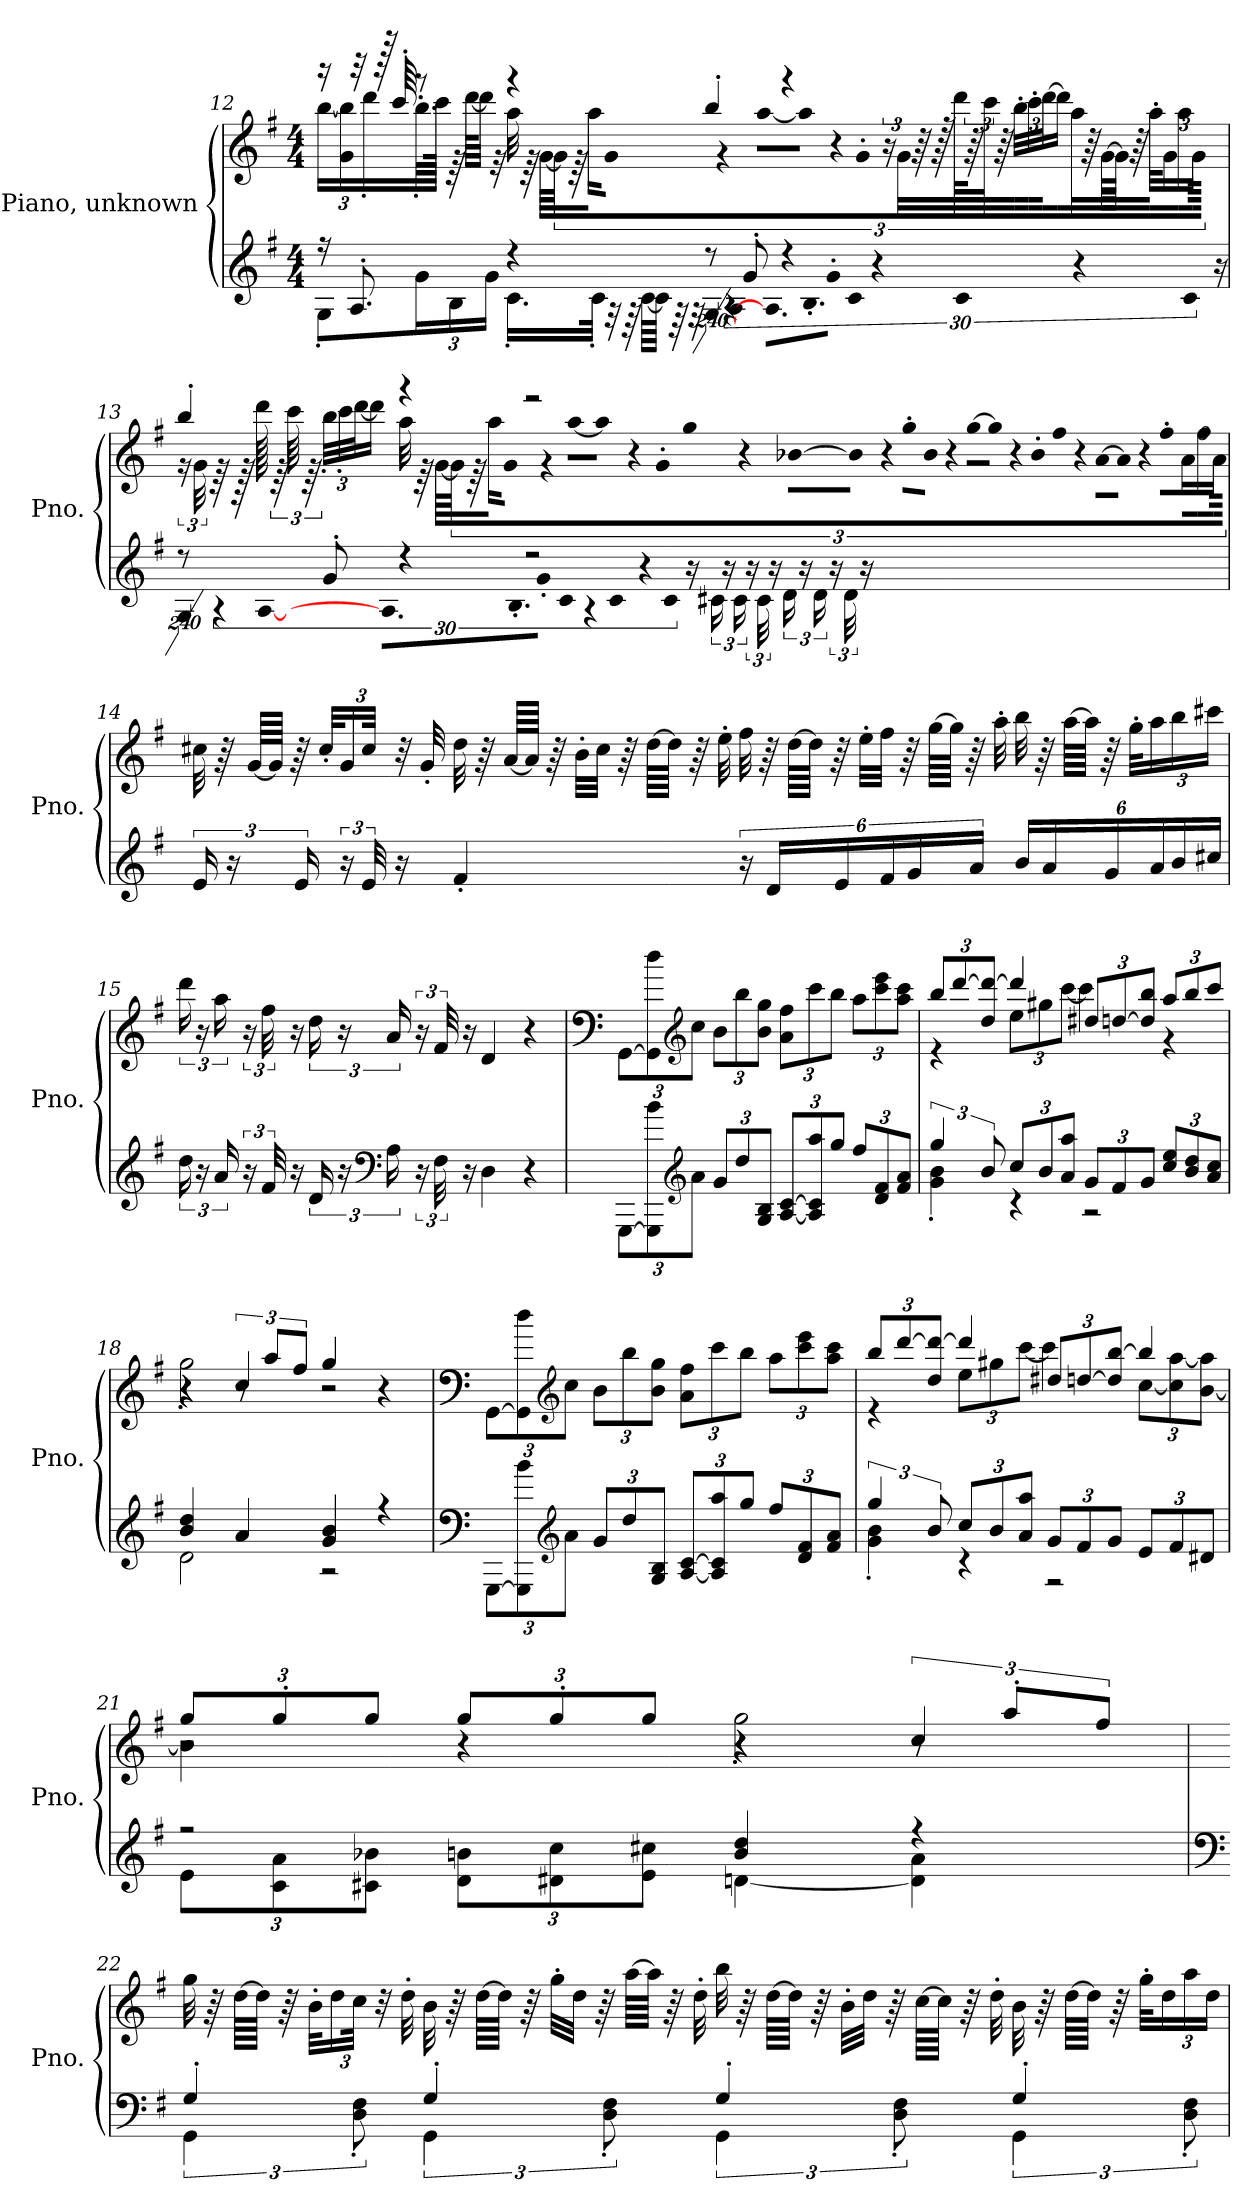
**kern	**kern
*part1	*part1
*staff2	*staff1
*I"Piano, unknown	*
*I'Pno.	*
!!LO:LB:g=z
*clefG2	*clefG2
*k[f#]	*k[f#]
*M4/4	*M4/4
=12	=12
*^	*^
*	*	*	*Xbrackettup
16r	8G'\L	16r	[24bb\LL
.	.	.	24g\ 24bb\]
8.A'/	.	32r	.
.	.	.	24ddd'\
.	.	128r	.
.	.	64.ccc'/	.
*	*Xbrackettup	*	*
.	24g\L	8r	64.bb'\LL
.	.	.	128ccc\JJJJk
.	.	.	64r
.	24B\	.	.
.	.	.	[64ddd\KLLL
.	.	.	32ddd\JJJ]
.	24g\JJ	.	.
.	.	.	32r
4r	16.c'\LL	4r	32aa\
.	.	.	64r
.	.	.	[64g\LLLL
*	*	*	*brackettup
.	.	.	96g\JJJJ]
.	.	.	96r
.	.	.	24aa\LL
.	32c'\JJk	.	.
.	32r	.	32g\JJk
.	64r	.	64r
.	[64c\LLLL	.	[64aa\LLLL
.	64c\JJJJ]	.	64aa\JJJJ]
.	64r	.	64r
.	32r	.	32g'\
*	*brackettup	*	*
!	!LO:N:vis=16	!	!
8r	1920%137G\	4bb'/	24r
.	.	.	48g\
.	.	.	64r
!	!LO:N:vis=64	!	!
.	960%17r	.	.
.	.	.	128r
.	.	.	128ddd\
!	!LO:N:vis=64	!	!
.	[960%17A\	.	.
.	.	.	96r
.	.	.	96ccc\
.	1920ryy	.	.
!	!LO:N:vis=32.	!	!
.	1920%103A\LLL]	.	.
.	.	.	96r
*	*	*	*Xbrackettup
8g'/	.	.	48bb'\LLL
.	.	.	48ccc'\
!	!LO:N:vis=32.	!	!
.	1920%103B'\	.	.
.	.	.	[48ddd\J
.	.	.	16ddd\JJ]
!	!LO:N:vis=32	!	!
.	640%23g'\JJJ	.	.
4r	.	4r	32aa\
.	24c\	.	.
.	.	.	64r
.	24r	.	.
.	.	.	[64g\LLLL
.	.	.	64g\JJJJ]
.	.	.	64r
.	24c\	.	.
.	.	.	32aa'\KLL
.	.	.	24g\
.	24r	.	.
.	.	.	24aa\
.	48c\	.	.
.	16r	.	.
.	.	.	24g\JJ
1920ryy	.	1920ryy	1920ryy
!!LO:LB:g=z	!!
=13	=13	=13	=13
!	!LO:N:vis=16	!	!
*	*	*	*brackettup
8r	1920%137G\	4bb'/	24r
.	.	.	48g\
.	.	.	64r
!	!LO:N:vis=64	!	!
.	960%17r	.	.
.	.	.	128r
.	.	.	128ddd\
!	!LO:N:vis=64	!	!
.	[960%17A\	.	.
.	.	.	96r
.	.	.	96ccc\
.	1920ryy	.	.
!	!LO:N:vis=32.	!	!
.	1920%103A\LLL]	.	.
.	.	.	96r
*	*	*	*Xbrackettup
8g'/	.	.	48bb'\LLL
.	.	.	48ccc'\
!	!LO:N:vis=32.	!	!
.	1920%103B'\	.	.
.	.	.	[48ddd\J
.	.	.	16ddd\JJ]
!	!LO:N:vis=32	!	!
.	640%23g'\JJJ	.	.
4r	.	4r	32aa\
.	24c\	.	.
.	.	.	64r
.	24r	.	.
.	.	.	[64g\LLLL
*	*	*	*brackettup
.	.	.	96g\JJJJ]
.	.	.	96r
.	.	.	24aa\LL
.	24c\	.	.
.	.	.	32g\JJk
.	24r	.	.
.	.	.	64r
.	48c\	.	.
.	.	.	[64aa\LLLL
.	.	.	64aa\JJJJ]
.	16r	.	.
.	.	.	64r
.	.	.	32g'\
2r	.	2r	32gg\
.	24c#X\	.	.
.	.	.	64r
.	24r	.	.
.	.	.	[64b-X\LLLL
.	.	.	64b-\JJJJ]
.	.	.	64r
.	24c#\	.	.
.	.	.	32gg'\LLL
.	.	.	32b-\JJJ
.	24r	.	.
.	.	.	64r
.	48c#\	.	.
.	.	.	[64gg\LLLL
.	.	.	64gg\JJJJ]
.	16r	.	.
.	.	.	64r
.	.	.	32b-'\
.	.	.	32ff#\
.	24d\	.	.
.	.	.	64r
.	24r	.	.
.	.	.	[64a\LLLL
.	.	.	64a\JJJJ]
.	.	.	64r
.	24d\	.	.
.	.	.	32ff#'\KLL
*	*	*	*Xbrackettup
.	.	.	24a\
.	24r	.	.
.	.	.	24ff#\
.	48d\	.	.
.	16r	.	.
.	.	.	24a\JJ
1920ryy	.	1920ryy	1920ryy
*v	*v	*	*
*	*v	*v
!!LO:LB:g=z
=14	=14
24e/	32cc#X\
.	64r
24r	.
.	[64g/LLLL
.	64g/JJJJ]
.	64r
24e/	.
.	32cc#'/KLL
24r	24g/
48e/	48cc#/JJk
16r	32r
.	32g'/
4f#'/	32dd\
.	64r
.	[64a/LLLL
.	64a/JJJJ]
.	64r
.	32b'\LLL
.	32cc#\JJJ
.	64r
.	[64dd\LLLL
.	64dd\JJJJ]
.	64r
.	32ee'\
24r	32ff#\
.	64r
24d/LL	.
.	[64dd\LLLL
.	64dd\JJJJ]
.	64r
24e/	.
.	32ee'\LLL
*Xbrackettup	*
24f#/	32ff#\JJJ
.	64r
24g/	.
.	[64gg\LLLL
.	64gg\JJJJ]
.	64r
24a/JJ	.
.	32aa'\
24b/LL	32bb\
.	64r
24a/	.
.	[64aa\LLLL
.	64aa\JJJJ]
.	64r
24g/	.
.	32gg'\KLL
24a/	24aa\
24b/	24bb\
24cc#X/JJ	24ccc#X\JJ
!!LO:LB:g=z
=15	=15
*brackettup	*brackettup
24dd\	24ddd\
24r	24r
24a/	24aa\
24r	24r
48f#/	48ff#\
16r	16r
24d/	24dd\
24r	24r
*clefF4	*
24A\	24a/
24r	24r
48F#\	48f#/
16r	16r
4D\	4d/
4r	4r
=16	=16
*	*clefF4
*Xbrackettup	*Xbrackettup
[12GGG\L	[12GG\L
12GGG\] 12b\	12GG\] 12dd\
*clefG2	*clefG2
12a\J	12cc\J
12g/L	12b\L
12dd/	12bb\
12G/ 12B/J	12b\ 12gg\J
[12A/ [12c/L	12a\ 12ff#\L
12A/] 12c/] 12aa/	12ccc\
12gg/J	12bb\J
12ff#/L	12aa\L
12d/ 12f#/	12ccc\ 12eee\
12f#/ 12a/J	12aa\ 12ccc\J
!!LO:PB:g=z
=17	=17
*brackettup	*
*^	*^
6gg/	4g\' 4b\'	12bb/L	4r
.	.	[12ddd/	.
12b/	.	12dd/ 12ddd/_J	.
*Xbrackettup	*	*	*
12cc/L	4r	4ddd/]	12ee\L
12b/	.	.	12gg#X\
12a/ 12aa/J	.	.	[12ccc\J
12g/L	2r	12dd#X/L	4ccc\]
12f#/	.	[12ddn/	.
12g/J	.	12dd/] 12bb/J	.
12cc/ 12ee/L	.	12aa/L	4r
12b/ 12dd/	.	12bb/	.
12a/ 12cc/J	.	12ccc/J	.
=18	=18	=18	=18
*	*	*	*^
4b/ 4dd/	2d\	4r	2gg'\	4r
*	*	*brackettup	*	*
4a/	.	12r	.	4cc/
.	.	12aa/L	.	.
.	.	12ff#/J	.	.
4g/ 4b/	2r	4gg/	2r	2r
4r	.	4r	.	.
*v	*v	*	*	*
*	*v	*v	*v
=19	=19
*clefF4	*clefF4
*	*Xbrackettup
[12GGG\L	[12GG\L
12GGG\] 12b\	12GG\] 12dd\
*clefG2	*clefG2
12a\J	12cc\J
12g/L	12b\L
12dd/	12bb\
12G/ 12B/J	12b\ 12gg\J
[12A/ [12c/L	12a\ 12ff#\L
12A/] 12c/] 12aa/	12ccc\
12gg/J	12bb\J
12ff#/L	12aa\L
12d/ 12f#/	12ccc\ 12eee\
12f#/ 12a/J	12aa\ 12ccc\J
!!LO:LB:g=z
=20	=20
*brackettup	*
*^	*^
6gg/	4g\' 4b\'	12bb/L	4r
.	.	[12ddd/	.
12b/	.	12dd/ 12ddd/_J	.
*Xbrackettup	*	*	*
12cc/L	4r	4ddd/]	12ee\L
12b/	.	.	12gg#X\
12a/ 12aa/J	.	.	[12ccc\J
12g/L	2r	12dd#X/L	4ccc\]
12f#/	.	[12ddn/	.
12g/J	.	12dd/] [12bb/J	.
12e/L	.	4bb/]	[12cc\L
12f#/	.	.	12cc\] [12aa\
12d#X/J	.	.	[12b\ 12aa\]J
=21	=21	=21	=21
*	*	*	*^
2r	12e\L	12gg/L	4b\]	2r
.	12c\ 12a\	12gg'/	.	.
.	12c#X\ 12b-X\J	12gg/J	.	.
.	12d\ 12bn\L	12gg/L	4r	.
.	12d#X\ 12cc\	12gg'/	.	.
.	12e\ 12cc#X\J	12gg/J	.	.
4b/ 4dd/	[4dn\	4r	2gg'\	4r
*	*	*brackettup	*	*
4r	4d\] 4a\	12r	.	4cc/
.	.	12aa'/L	.	.
.	.	12ff#/J	.	.
*	*	*v	*v	*v
!!LO:LB:g=z
=22	=22	=22
*clefF4	*	*
*	*brackettup	*
4G'/	6GG\	32gg\
.	.	64r
.	.	[64dd\LLLL
.	.	64dd\JJJJ]
.	.	64r
.	.	32b'\KLL
*	*	*Xbrackettup
.	.	24dd\
.	12D\' 12F#\'	48cc\JJk
.	.	32r
.	.	32dd'\
4G'/	6GG\	32b\
.	.	64r
.	.	[64dd\LLLL
.	.	64dd\JJJJ]
.	.	64r
.	.	32gg'\LLL
.	.	32dd\JJJ
.	.	64r
.	12D\' 12F#\'	.
.	.	[64aa\LLLL
.	.	64aa\JJJJ]
.	.	64r
.	.	32dd'\
4G'/	6GG\	32bb\
.	.	64r
.	.	[64dd\LLLL
.	.	64dd\JJJJ]
.	.	64r
.	.	32b'\LLL
.	.	32dd\JJJ
.	.	64r
.	12D\' 12F#\'	.
.	.	[64cc\LLLL
.	.	64cc\JJJJ]
.	.	64r
.	.	32dd'\
4G'/	6GG\	32b\
.	.	64r
.	.	[64dd\LLLL
.	.	64dd\JJJJ]
.	.	64r
.	.	32gg'\KLL
.	.	24dd\
.	12D\' 12F#\'	24aa\
.	.	24dd\JJ
*v	*v	*
=	=
*-	*-
